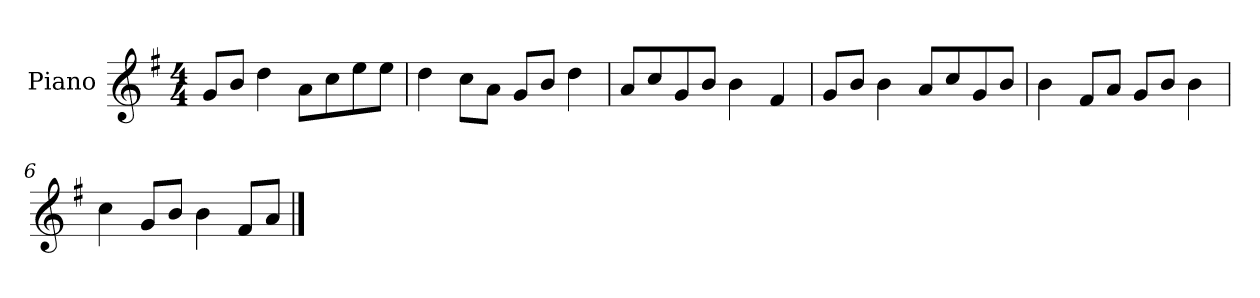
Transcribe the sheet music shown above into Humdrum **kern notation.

**kern
*part1
*staff1
*I"Piano
*I'P-no
*clefG2
*k[f#]
*M4/4
*MM90
=1
8g/L
8b/J
4dd\
8a\L
8cc\
8ee\
8ee\J
=2
4dd\
8cc\L
8a\J
8g/L
8b/J
4dd\
=3
8a/L
8cc/
8g/
8b/J
4b\
4f#/
=4
8g/L
8b/J
4b\
8a/L
8cc/
8g/
8b/J
=5
4b\
8f#/L
8a/J
8g/L
8b/J
4b\
=6
4cc\
8g/L
8b/J
4b\
8f#/L
8a/J
==
*-
